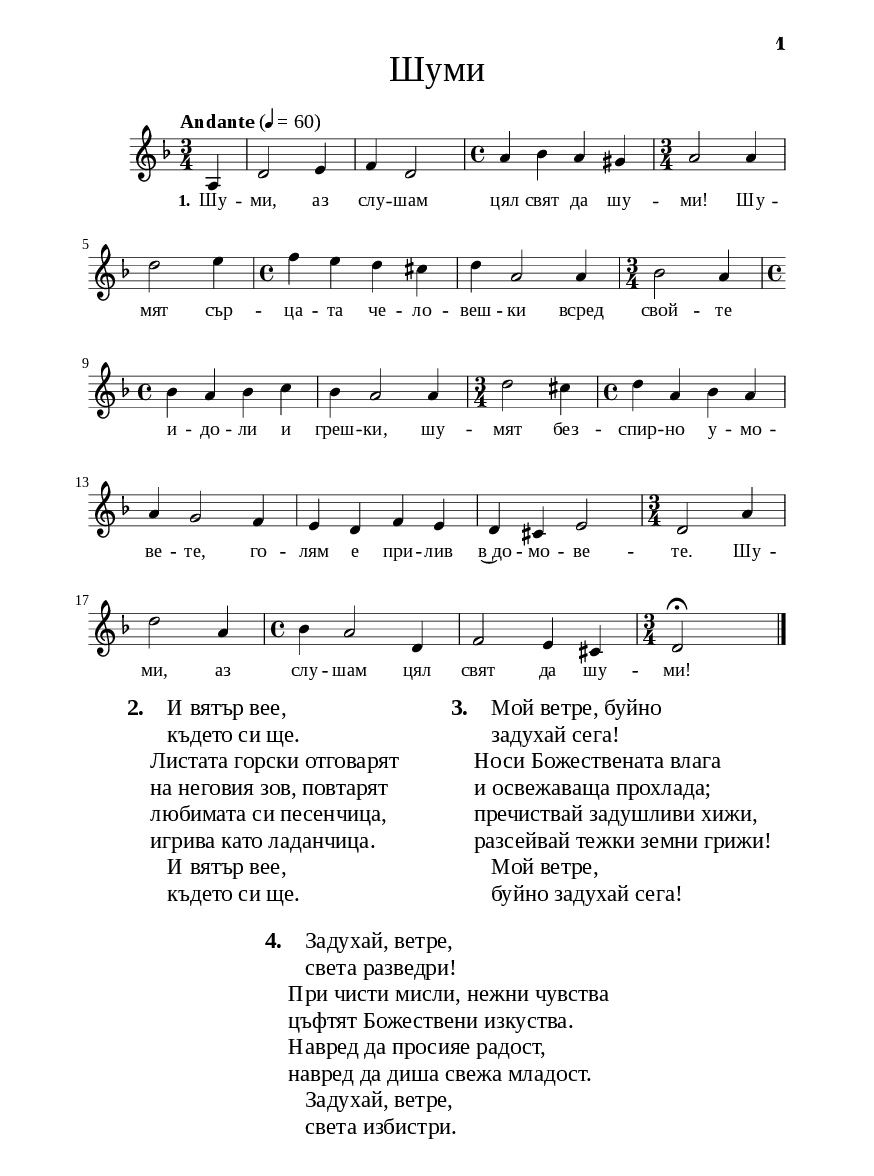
\version "2.24.4"

% include paper part and global functions
\include "include/globals.ily"

\bookpart {
  \label #'ref032
  \tocItem \markup "Шуми"
  \include "include/bookpart-paper.ily"
  \score {
    \include "include/score-layout.ily"

    \new Voice \absolute {
      \clef treble
      \key d \minor
      \time 3/4
      \tempoFunc "Andante" 4 "60"
      \partial 4
      \autoBeamOff

      a4 | d'2 e'4 | f'4 d'2 | \time 4/4  a'4 bes' a' gis' | \time 3/4  a'2 a'4 \break |
      d''2 e''4 | \time 4/4

      f''4 e'' d'' cis'' | d''4 \stemUp a'2 \stemNeutral

      a'4 | \time 3/4  bes'2 a'4 | \break

      \time 4/4  bes'4 a' bes' c'' | bes'4 a'2 a'4 | \time 3/4  d''2 cis''4 | \time 4/4  d''4 a' bes' a' \break |
      a'4 g'2 f'4 |  e'4 d' f' e' | d'4 cis' e'2 | \time 3/4  d'2 a'4 \break |
      d''2 a'4 | \time 4/4  bes'4 a'2 d'4 | f'2 e'4 cis' | \time 3/4  d'2 \fermata s4 | \bar "|." \break
    }

    \addlyrics {
      \set stanza = "1." Шу -- ми,
      аз слу -- шам цял свят да шу -- ми! Шу -- мят
      сър -- ца -- та че -- ло --  веш -- ки всред
      свой -- те и -- до -- ли и греш -- ки, шу -- мят
      без -- спир -- но у -- мо -- ве -- те, го -- лям
      е при -- лив в~до -- мо -- ве -- те. Шу -- ми,
      аз слу -- шам цял свят да шу -- ми!
    }

    \header {
      title = \titleFunc #'ref_desc_4 "Шуми" "Šumi"
    }

    \midi{}

  } % score


  \markup \abs-fontsize #11 \override #`(baseline-skip . ,bgCoupletBaselineSkip) {
    \fill-line {
      \hspace #0.1
      \column {
        \line {
          \bold "2."
          \column {
            "   И вятър вее,"
            "   където си ще."
            "Листата горски отговарят"
            "на неговия зов, повтарят"
            "любимата си песенчица,"
            "игрива като ладанчица."
            "   И вятър вее,"
            "   където си ще."
          }
        }

      }
      \hspace #0.1
      % adds horizontal spacing between columns
      \column {
        \line {
          \bold "3."
          \column {
            "   Мой ветре, буйно"
            "   задухай сега!"
            "Носи Божествената влага"
            "и освежаваща прохлада;"
            "пречиствай задушливи хижи,"
            "разсейвай тежки земни грижи!"
            "   Мой ветре,"
            "   буйно задухай сега!"
          }
        }
        % adds vertical spacing between verses

      }\hspace #0.1
    }
  }


  \markup \abs-fontsize #11 {
    \override #`(baseline-skip . ,bgCoupletBaselineSkip)
    \fill-line {
      \column {
        \vspace #1
        \line {
          \bold "4."
          \column {
            "   Задухай, ветре, "
            "   света разведри!"
            "При чисти мисли, нежни чувства"
            "цъфтят Божествени изкуства."
            "Навред да просияе радост,"
            "навред да диша свежа младост."
            "   Задухай, ветре,"
            "   света избистри."
          }
        }
      }
    }
  }
} % bookpart

% Più mosso
%
